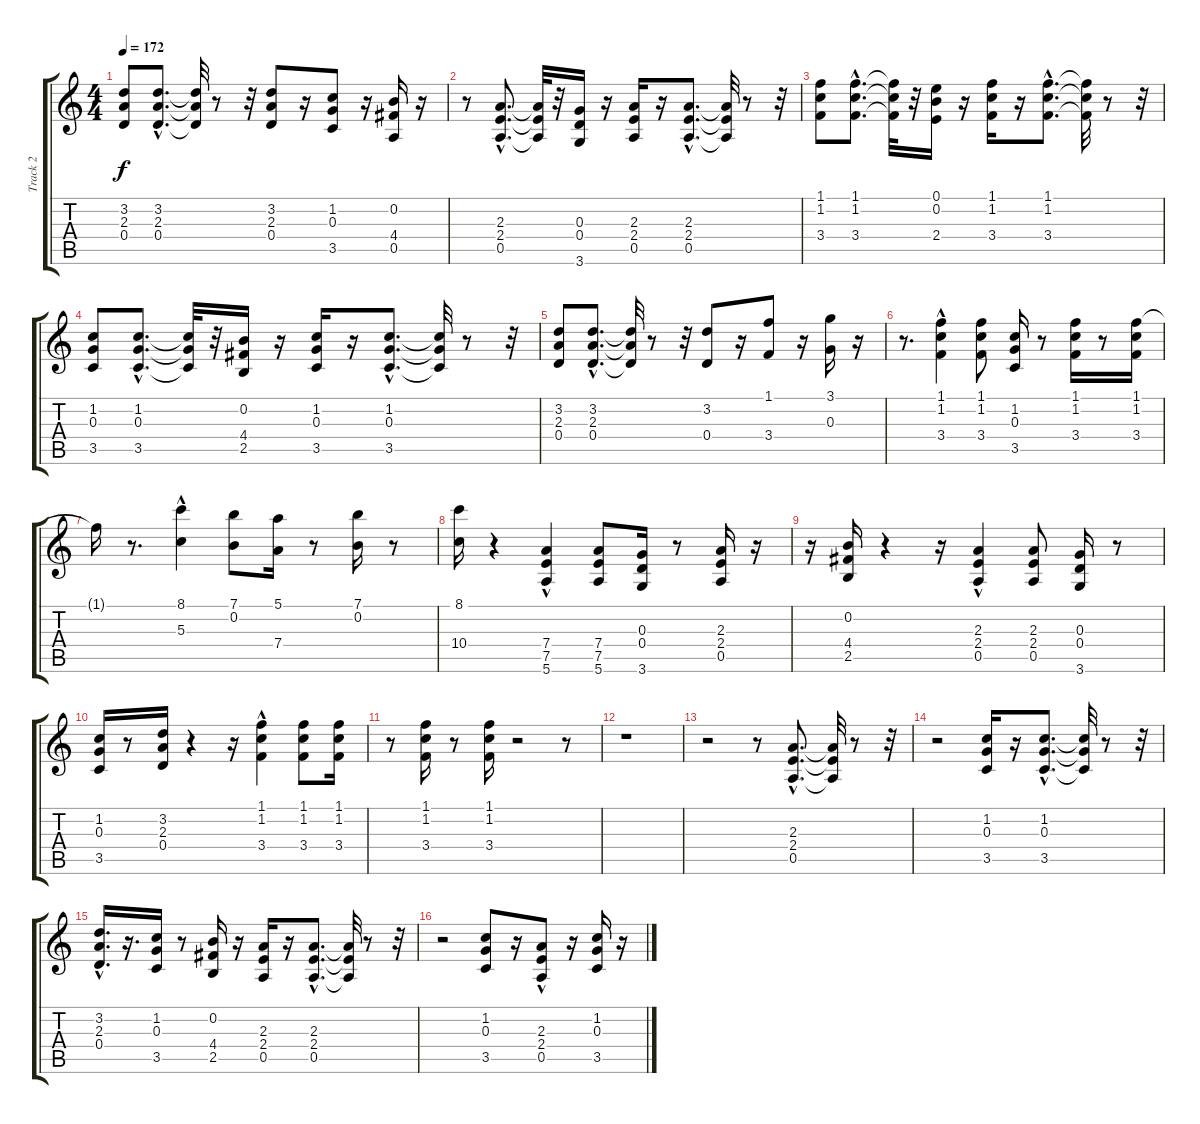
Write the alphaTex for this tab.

\track ("Track 2" "Track 2") {instrument overdrivenguitar}
\staff {score tabs}
\tuning (E4 B3 G3 D3 A2 E2) {hide}
\ts (4 4)
\tempo 172
\clef g2
\ks c
(3.2 2.3 0.4).8{dy f} (3.2{hac} 2.3{hac} 0.4{hac}).8{d} (3.2{t} 2.3{t} 0.4{t}).32 r.8 r.32 (3.2 2.3 0.4).8 r.16 (1.2 0.3 3.5).8 r.16 (0.2 4.4 0.5).16 r.16 |
r.8 (2.3{hac} 2.4{hac} 0.5{hac}).8{d} (2.3{t} 2.4{t} 0.5{t}).32 r.32 (0.3 0.4 3.6).16 r.16 (2.3 2.4 0.5).16 r.16 (2.3{hac} 2.4{hac} 0.5{hac}).8{d} (2.3{t} 2.4{t} 0.5{t}).32 r.8 r.32 |
(1.1 1.2 3.4).8 (1.1{hac} 1.2{hac} 3.4{hac}).8{d} (1.1{t} 1.2{t} 3.4{t}).32 r.32 (0.1 0.2 2.4).16 r.16 (1.1 1.2 3.4).16 r.16 (1.1{hac} 1.2{hac} 3.4{hac}).8{d} (1.1{t} 1.2{t} 3.4{t}).32 r.8 r.32 |
(1.2 0.3 3.5).8 (1.2{hac} 0.3{hac} 3.5{hac}).8{d} (1.2{t} 0.3{t} 3.5{t}).32 r.32 (0.2 4.4 2.5).16 r.16 (1.2 0.3 3.5).16 r.16 (1.2{hac} 0.3{hac} 3.5{hac}).8{d} (1.2{t} 0.3{t} 3.5{t}).32 r.8 r.32 |
(3.2 2.3 0.4).8 (3.2{hac} 2.3{hac} 0.4{hac}).8{d} (3.2{t} 2.3{t} 0.4{t}).32 r.8 r.32 (3.2 0.4).8 r.16 (1.1 3.4).8 r.16 (3.1 0.3).16 r.16 |
r.8{d} (1.1 1.2{hac} 3.4{hac}).4 (1.1 1.2 3.4).8 (1.2 0.3 3.5).16 r.8 (1.1 1.2 3.4).16 r.8 (1.1 1.2 3.4).16 |
1.1{t}.16 r.8{d} (8.1 5.3{hac}).4 (7.1 0.2).8 (5.1 7.4).16 r.8 (7.1 0.2).16 r.8 |
(8.1 10.4).16 r.4 (7.4 7.5{hac} 5.6{hac}).4 (7.4 7.5 5.6).8 (0.3 0.4 3.6).16 r.8 (2.3 2.4 0.5).16 r.16 |
r.16 (0.2 4.4 2.5).16 r.4 r.16 (2.3 2.4{hac} 0.5{hac}).4 (2.3 2.4 0.5).8 (0.3 0.4 3.6).16 r.8 |
(1.2 0.3 3.5).16 r.8 (3.2 2.3 0.4).16 r.4 r.16 (1.1 1.2{hac} 3.4{hac}).4 (1.1 1.2 3.4).8 (1.1 1.2 3.4).16 |
r.8 (1.1 1.2 3.4).16 r.8 (1.1 1.2 3.4).16 r.2 r.8 |
r.1 |
r.2 r.8 (2.3{hac} 2.4{hac} 0.5{hac}).8{d} (2.3{t} 2.4{t} 0.5{t}).32 r.8 r.32 |
r.2 (1.2 0.3 3.5).16 r.16 (1.2{hac} 0.3{hac} 3.5{hac}).8{d} (1.2{t} 0.3{t} 3.5{t}).32 r.8 r.32 |
(3.2{hac} 2.3{hac} 0.4{hac}).16{d} r.16{d} (1.2 0.3 3.5).16 r.8 (0.2 4.4 2.5).16 r.16 (2.3 2.4 0.5).16 r.16 (2.3{hac} 2.4{hac} 0.5{hac}).8{d} (2.3{t} 2.4{t} 0.5{t}).32 r.8 r.32 |
r.2 (1.2 0.3 3.5).8 r.16 (2.3 2.4{hac} 0.5{hac}).8 r.16 (1.2 0.3 3.5).16 r.16
